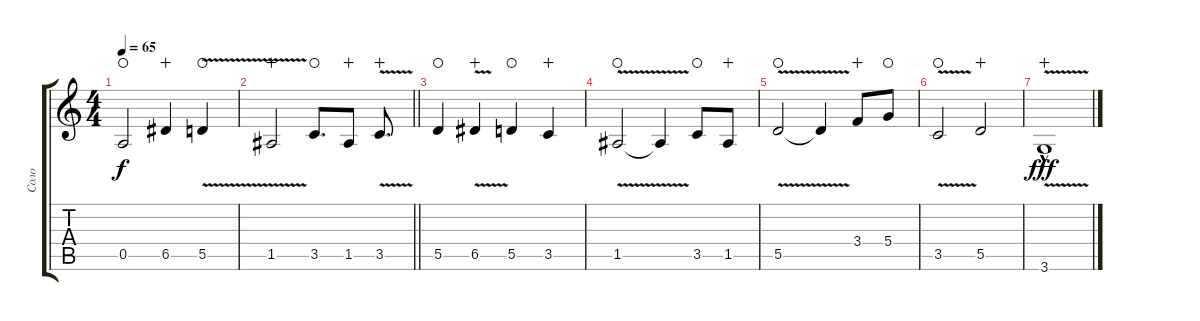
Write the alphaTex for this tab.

\track ("Соло" "Соло") {instrument electricguitarjazz}
\staff {score tabs}
\tuning (E4 B3 G3 D3 A2 E2) {hide}
\ts (4 4)
\tempo 65
\clef g2
\ks c
0.5.2{dy f waho} 6.5.4{wahc} 5.5{v}.4{waho} |
\barLineRight lightlight
1.5{v}.2{wahc} 3.5.8{d waho} 1.5.8{wahc} 3.5{v}.8{d wahc} |
5.5.4{waho} 6.5{v}.4{wahc} 5.5.4{waho} 3.5.4{wahc} |
1.5{v}.2{waho} 1.5{t}.4 3.5.8{waho} 1.5.8{wahc} |
5.5{v}.2{waho} 5.5{t}.4 3.4.8{wahc} 5.4.8{waho} |
3.5{v}.2{waho} 5.5.2{wahc} |
3.6{v hac}.1{dy fff wahc}
